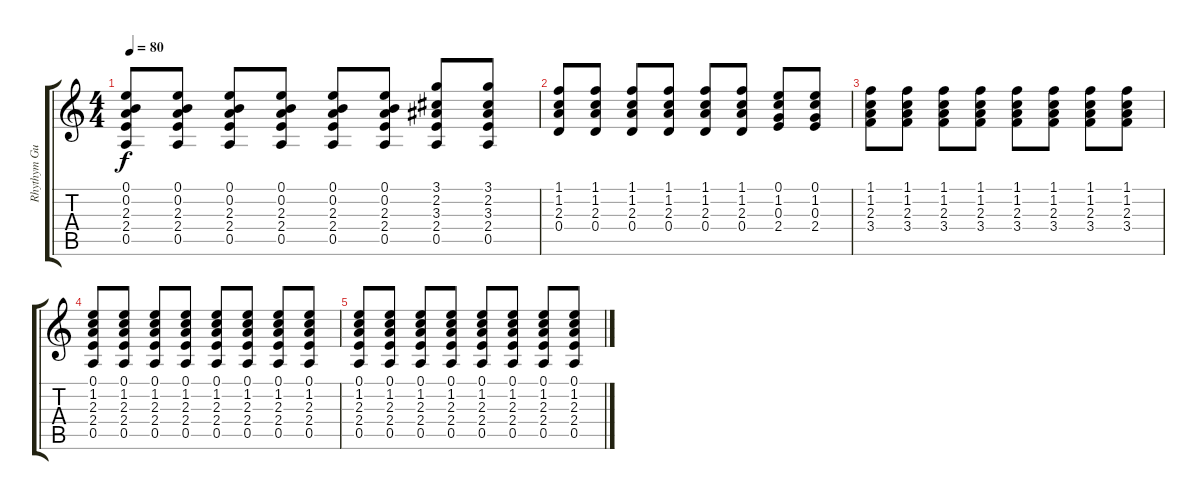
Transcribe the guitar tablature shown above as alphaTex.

\track ("Rhythym Guitar" "Rhythym Gu") {instrument acousticguitarsteel}
\staff {score tabs}
\tuning (E4 B3 G3 D3 A2 E2) {hide}
\ts (4 4)
\tempo 80
\clef g2
\ks c
(0.1 0.2 2.3 2.4 0.5).8{dy f} (0.1 0.2 2.3 2.4 0.5).8 (0.1 0.2 2.3 2.4 0.5).8 (0.1 0.2 2.3 2.4 0.5).8 (0.1 0.2 2.3 2.4 0.5).8 (0.1 0.2 2.3 2.4 0.5).8 (3.1 2.2 3.3 2.4 0.5).8 (3.1 2.2 3.3 2.4 0.5).8 |
(1.1 1.2 2.3 0.4).8 (1.1 1.2 2.3 0.4).8 (1.1 1.2 2.3 0.4).8 (1.1 1.2 2.3 0.4).8 (1.1 1.2 2.3 0.4).8 (1.1 1.2 2.3 0.4).8 (0.1 1.2 0.3 2.4).8 (0.1 1.2 0.3 2.4).8 |
(1.1 1.2 2.3 3.4).8 (1.1 1.2 2.3 3.4).8 (1.1 1.2 2.3 3.4).8 (1.1 1.2 2.3 3.4).8 (1.1 1.2 2.3 3.4).8 (1.1 1.2 2.3 3.4).8 (1.1 1.2 2.3 3.4).8 (1.1 1.2 2.3 3.4).8 |
(0.1 1.2 2.3 2.4 0.5).8 (0.1 1.2 2.3 2.4 0.5).8 (0.1 1.2 2.3 2.4 0.5).8 (0.1 1.2 2.3 2.4 0.5).8 (0.1 1.2 2.3 2.4 0.5).8 (0.1 1.2 2.3 2.4 0.5).8 (0.1 1.2 2.3 2.4 0.5).8 (0.1 1.2 2.3 2.4 0.5).8 |
(0.1 1.2 2.3 2.4 0.5).8 (0.1 1.2 2.3 2.4 0.5).8 (0.1 1.2 2.3 2.4 0.5).8 (0.1 1.2 2.3 2.4 0.5).8 (0.1 1.2 2.3 2.4 0.5).8 (0.1 1.2 2.3 2.4 0.5).8 (0.1 1.2 2.3 2.4 0.5).8 (0.1 1.2 2.3 2.4 0.5).8
